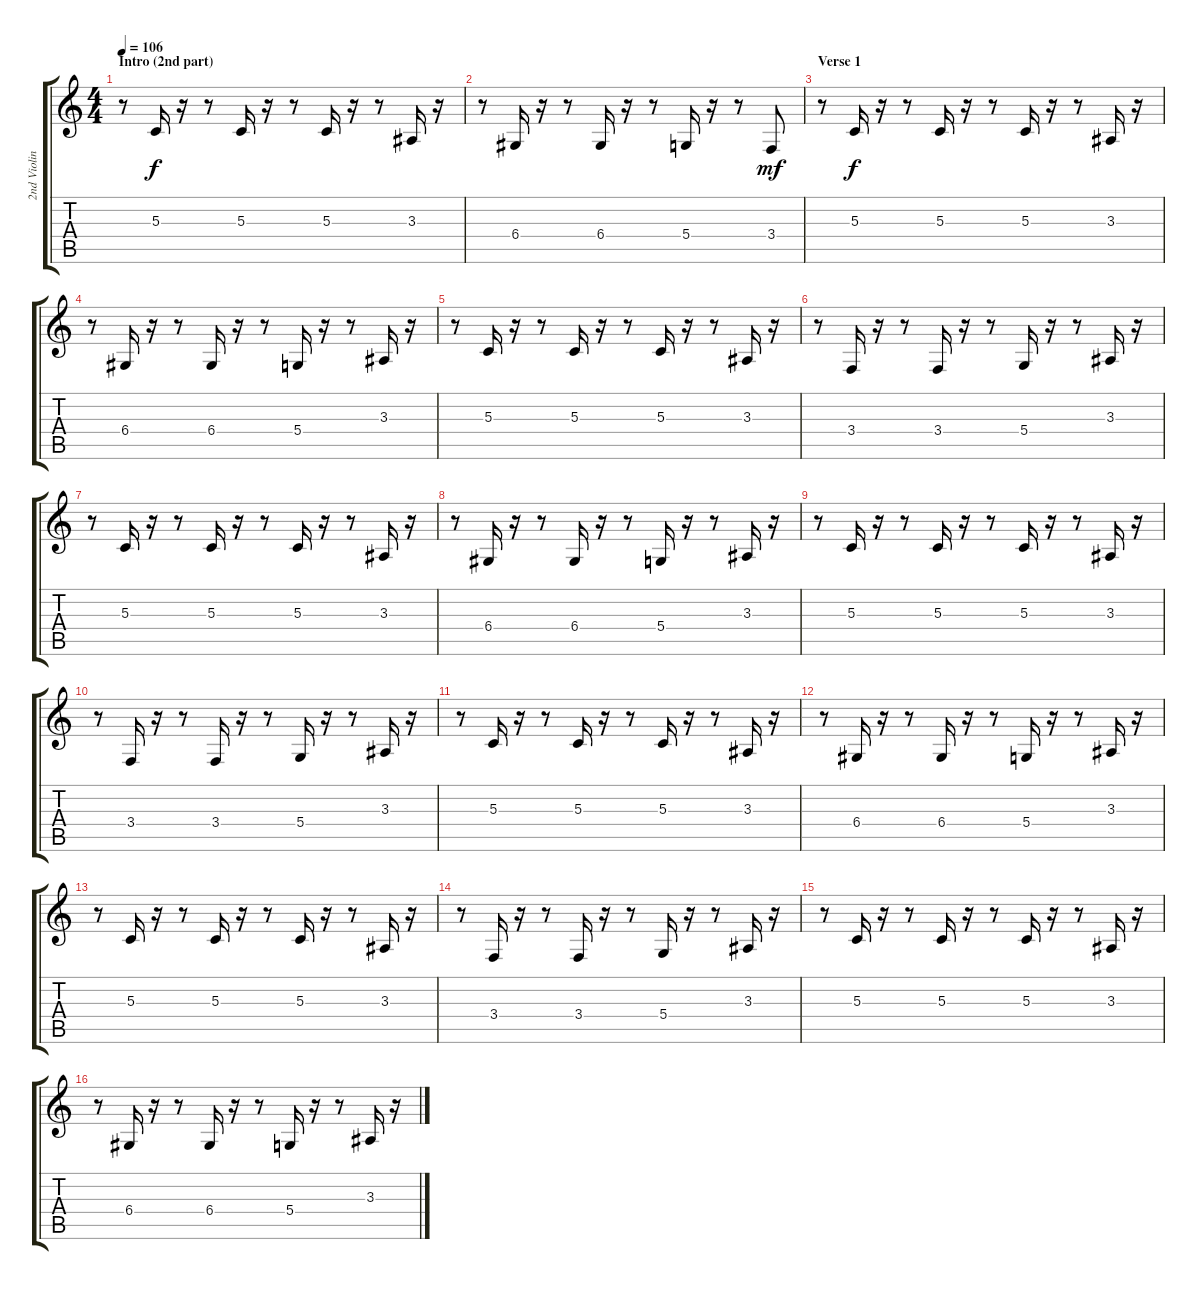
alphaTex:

\track ("2nd Violin -    Reggae" "2nd Violin") {instrument violin}
\staff {score tabs}
\tuning (E4 B3 G3 D3 A2 E2) {hide}
\ts (4 4)
\section ("" "Intro (2nd part)")
\tempo 106
\clef g2
\ks c
r.8{dy f instrument violin} 5.3.16 r.16 r.8 5.3.16 r.16 r.8 5.3.16 r.16 r.8 3.3.16 r.16 |
r.8 6.4.16 r.16 r.8 6.4.16 r.16 r.8 5.4.16 r.16 r.8 3.4.8{dy mf} |
\section ("" "Verse 1")
r.8 5.3.16{dy f} r.16 r.8 5.3.16 r.16 r.8 5.3.16 r.16 r.8 3.3.16 r.16 |
r.8 6.4.16 r.16 r.8 6.4.16 r.16 r.8 5.4.16 r.16 r.8 3.3.16 r.16 |
r.8 5.3.16 r.16 r.8 5.3.16 r.16 r.8 5.3.16 r.16 r.8 3.3.16 r.16 |
r.8 3.4.16 r.16 r.8 3.4.16 r.16 r.8 5.4.16 r.16 r.8 3.3.16 r.16 |
r.8 5.3.16 r.16 r.8 5.3.16 r.16 r.8 5.3.16 r.16 r.8 3.3.16 r.16 |
r.8 6.4.16 r.16 r.8 6.4.16 r.16 r.8 5.4.16 r.16 r.8 3.3.16 r.16 |
r.8 5.3.16 r.16 r.8 5.3.16 r.16 r.8 5.3.16 r.16 r.8 3.3.16 r.16 |
r.8 3.4.16 r.16 r.8 3.4.16 r.16 r.8 5.4.16 r.16 r.8 3.3.16 r.16 |
r.8 5.3.16 r.16 r.8 5.3.16 r.16 r.8 5.3.16 r.16 r.8 3.3.16 r.16 |
r.8 6.4.16 r.16 r.8 6.4.16 r.16 r.8 5.4.16 r.16 r.8 3.3.16 r.16 |
r.8 5.3.16 r.16 r.8 5.3.16 r.16 r.8 5.3.16 r.16 r.8 3.3.16 r.16 |
r.8 3.4.16 r.16 r.8 3.4.16 r.16 r.8 5.4.16 r.16 r.8 3.3.16 r.16 |
r.8 5.3.16 r.16 r.8 5.3.16 r.16 r.8 5.3.16 r.16 r.8 3.3.16 r.16 |
r.8 6.4.16 r.16 r.8 6.4.16 r.16 r.8 5.4.16 r.16 r.8 3.3.16 r.16
